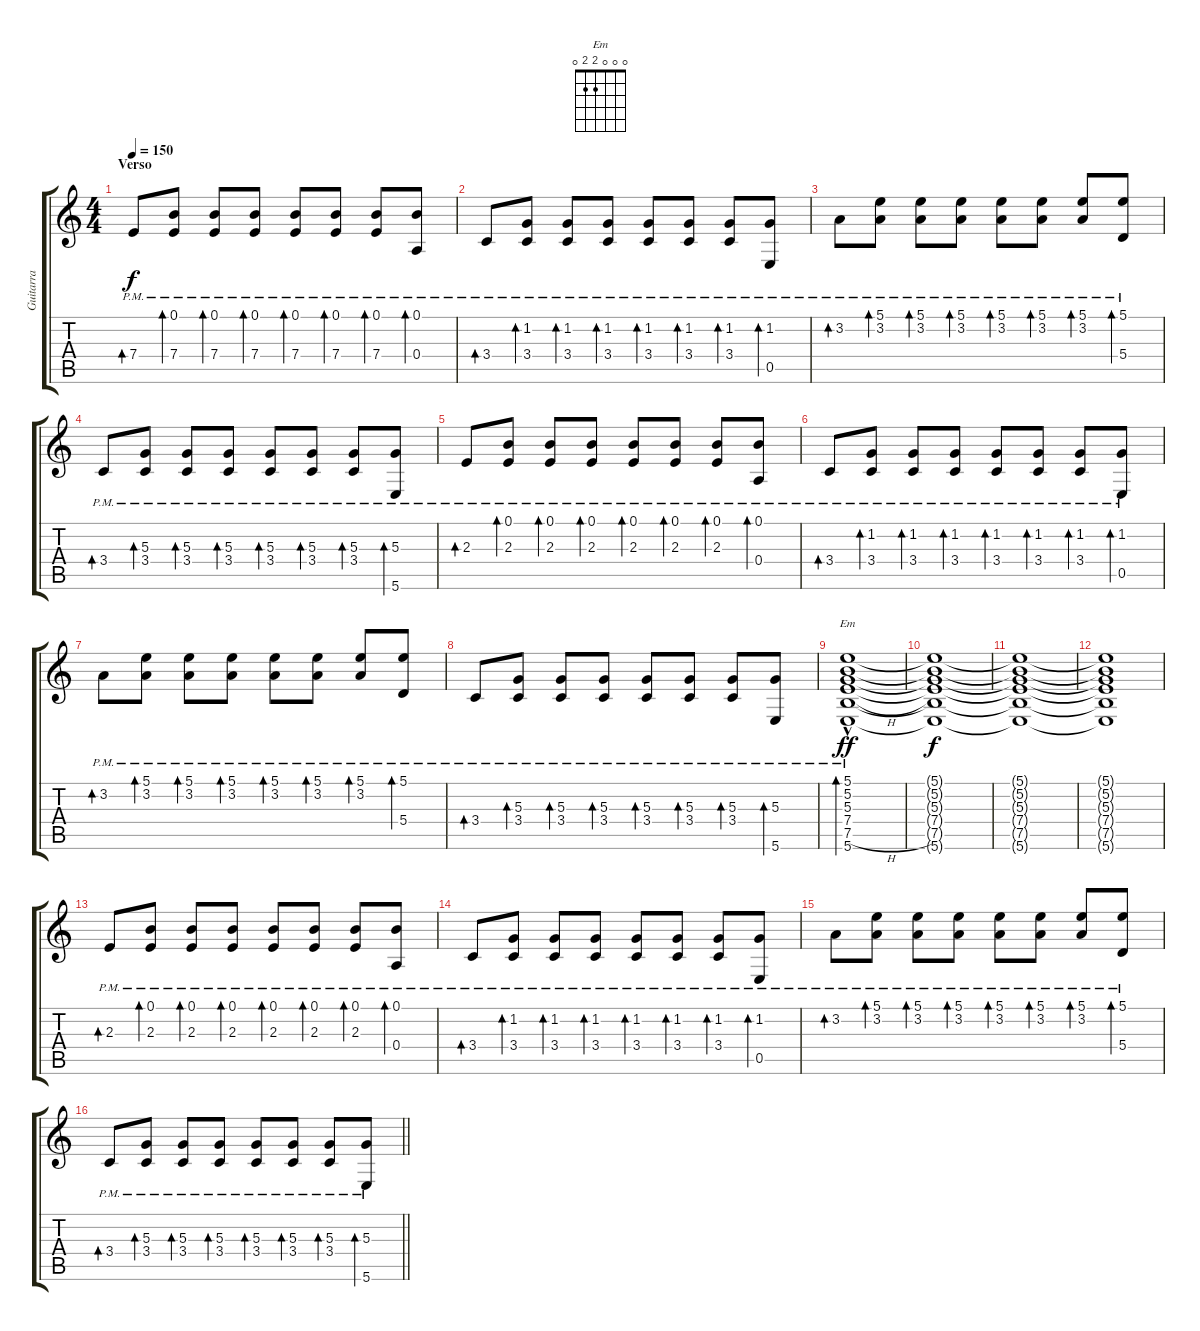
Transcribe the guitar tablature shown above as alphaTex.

\track ("Guitarra" "Guitarra") {instrument overdrivenguitar}
\staff {score tabs}
\tuning (B3 Gb3 D3 A2 E2 B1) {hide}
\chord ("Em" 0 0 0 2 2 0)
\ts (4 4)
\section ("" "Verso")
\tempo 150
\clef g2
\ks c
7.4{pm}.8{bd 60 dy f balance 16} (0.1{pm} 7.4{pm}).8{bd 60} (0.1{pm} 7.4{pm}).8{bd 60} (0.1{pm} 7.4{pm}).8{bd 60} (0.1{pm} 7.4{pm}).8{bd 60} (0.1{pm} 7.4{pm}).8{bd 60} (0.1{pm} 7.4{pm}).8{bd 60} (0.1{pm} 0.4{pm}).8{bd 60} |
3.4{pm}.8{bd 60 balance 0} (1.2{pm} 3.4{pm}).8{bd 60} (1.2{pm} 3.4{pm}).8{bd 60} (1.2{pm} 3.4{pm}).8{bd 60} (1.2{pm} 3.4{pm}).8{bd 60} (1.2{pm} 3.4{pm}).8{bd 60} (1.2{pm} 3.4{pm}).8{bd 60} (1.2{pm} 0.5{pm}).8{bd 60} |
3.2{pm}.8{bd 60 balance 16} (5.1{pm} 3.2{pm}).8{bd 60} (5.1{pm} 3.2{pm}).8{bd 60} (5.1{pm} 3.2{pm}).8{bd 60} (5.1{pm} 3.2{pm}).8{bd 60} (5.1{pm} 3.2{pm}).8{bd 60} (5.1{pm} 3.2{pm}).8{bd 60} (5.1{pm} 5.4{pm}).8{bd 60} |
3.4{pm}.8{bd 60 balance 0} (5.3{pm} 3.4{pm}).8{bd 60} (5.3{pm} 3.4{pm}).8{bd 60} (5.3{pm} 3.4{pm}).8{bd 60} (5.3{pm} 3.4{pm}).8{bd 60} (5.3{pm} 3.4{pm}).8{bd 60} (5.3{pm} 3.4{pm}).8{bd 60} (5.3{pm} 5.6{pm}).8{bd 60} |
2.3{pm}.8{bd 60 balance 16} (0.1{pm} 2.3{pm}).8{bd 60} (0.1{pm} 2.3{pm}).8{bd 60} (0.1{pm} 2.3{pm}).8{bd 60} (0.1{pm} 2.3{pm}).8{bd 60} (0.1{pm} 2.3{pm}).8{bd 60} (0.1{pm} 2.3{pm}).8{bd 60} (0.1{pm} 0.4{pm}).8{bd 60} |
3.4{pm}.8{bd 60 balance 0} (1.2{pm} 3.4{pm}).8{bd 60} (1.2{pm} 3.4{pm}).8{bd 60} (1.2{pm} 3.4{pm}).8{bd 60} (1.2{pm} 3.4{pm}).8{bd 60} (1.2{pm} 3.4{pm}).8{bd 60} (1.2{pm} 3.4{pm}).8{bd 60} (1.2{pm} 0.5{pm}).8{bd 60} |
3.2{pm}.8{bd 60 balance 16} (5.1{pm} 3.2{pm}).8{bd 60} (5.1{pm} 3.2{pm}).8{bd 60} (5.1{pm} 3.2{pm}).8{bd 60} (5.1{pm} 3.2{pm}).8{bd 60} (5.1{pm} 3.2{pm}).8{bd 60} (5.1{pm} 3.2{pm}).8{bd 60} (5.1{pm} 5.4{pm}).8{bd 60} |
3.4{pm}.8{bd 60 balance 0} (5.3{pm} 3.4{pm}).8{bd 60} (5.3{pm} 3.4{pm}).8{bd 60} (5.3{pm} 3.4{pm}).8{bd 60} (5.3{pm} 3.4{pm}).8{bd 60} (5.3{pm} 3.4{pm}).8{bd 60} (5.3{pm} 3.4{pm}).8{bd 60} (5.3{pm} 5.6{pm}).8{bd 60} |
(5.1{hac pm} 5.2{hac pm} 5.3{hac pm} 7.4{hac pm} 7.5{h hac pm} 5.6{hac pm}).1{bd 60 ch "Em" dy ff} |
(5.1{t} 5.2{t} 5.3{t} 7.4{t} 7.5{t} 5.6{t}).1{dy f volume 11} |
(5.1{t} 5.2{t} 5.3{t} 7.4{t} 7.5{t} 5.6{t}).1{volume 9} |
(5.1{t} 5.2{t} 5.3{t} 7.4{t} 7.5{t} 5.6{t}).1{volume 7} |
2.3{pm}.8{bd 60 balance 16} (0.1{pm} 2.3{pm}).8{bd 60} (0.1{pm} 2.3{pm}).8{bd 60} (0.1{pm} 2.3{pm}).8{bd 60} (0.1{pm} 2.3{pm}).8{bd 60} (0.1{pm} 2.3{pm}).8{bd 60} (0.1{pm} 2.3{pm}).8{bd 60} (0.1{pm} 0.4{pm}).8{bd 60} |
3.4{pm}.8{bd 60 balance 0} (1.2{pm} 3.4{pm}).8{bd 60} (1.2{pm} 3.4{pm}).8{bd 60} (1.2{pm} 3.4{pm}).8{bd 60} (1.2{pm} 3.4{pm}).8{bd 60} (1.2{pm} 3.4{pm}).8{bd 60} (1.2{pm} 3.4{pm}).8{bd 60} (1.2{pm} 0.5{pm}).8{bd 60} |
3.2{pm}.8{bd 60 balance 16} (5.1{pm} 3.2{pm}).8{bd 60} (5.1{pm} 3.2{pm}).8{bd 60} (5.1{pm} 3.2{pm}).8{bd 60} (5.1{pm} 3.2{pm}).8{bd 60} (5.1{pm} 3.2{pm}).8{bd 60} (5.1{pm} 3.2{pm}).8{bd 60} (5.1{pm} 5.4{pm}).8{bd 60} |
\barLineRight lightlight
3.4{pm}.8{bd 60 balance 0} (5.3{pm} 3.4{pm}).8{bd 60} (5.3{pm} 3.4{pm}).8{bd 60} (5.3{pm} 3.4{pm}).8{bd 60} (5.3{pm} 3.4{pm}).8{bd 60} (5.3{pm} 3.4{pm}).8{bd 60} (5.3{pm} 3.4{pm}).8{bd 60} (5.3{pm} 5.6{pm}).8{bd 60}
